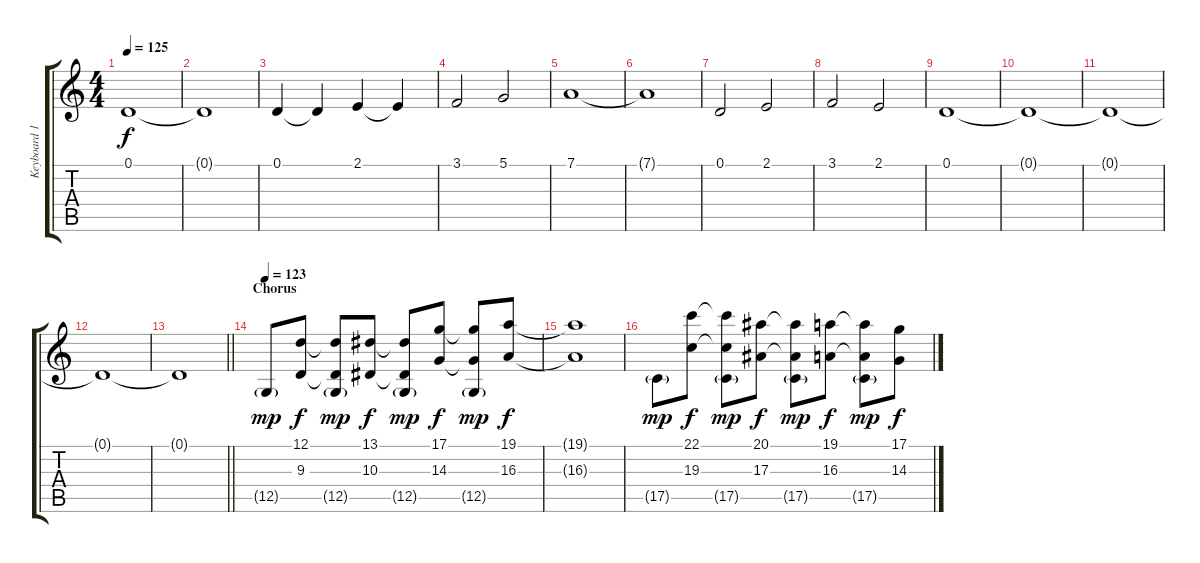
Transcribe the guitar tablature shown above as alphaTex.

\track ("Keyboard 1" "Keyboard 1") {instrument acousticgrandpiano}
\staff {score tabs}
\tuning (D4 A3 F3 C3 G2 D2) {hide}
\ts (4 4)
\tempo 125
\clef g2
\ks c
0.1.1{dy f} |
0.1{t}.1 |
0.1.4 0.1{t}.4 2.1.4 2.1{t}.4 |
3.1.2 5.1.2 |
7.1.1 |
7.1{t}.1 |
0.1.2 2.1.2 |
3.1.2 2.1.2 |
0.1.1{volume 10} |
0.1{t}.1 |
0.1{t}.1 |
0.1{t}.1 |
\barLineRight lightlight
0.1{t}.1 |
\section ("" "Chorus")
\tempo 123
12.5{g}.8{dy mp volume 16 instrument electricgrandpiano} (12.1 9.3).8{dy f} (12.1{t} 9.3{t} 12.5{g}).8{dy mp} (13.1 10.3).8{dy f} (13.1{t} 10.3{t} 12.5{g}).8{dy mp} (17.1 14.3).8{dy f} (17.1{t} 14.3{t} 12.5{g}).8{dy mp} (19.1 16.3).8{dy f} |
(19.1{t} 16.3{t}).1 |
17.5{g}.8{dy mp} (22.1 19.3).8{dy f} (22.1{t} 19.3{t} 17.5{g}).8{dy mp} (20.1 17.3).8{dy f} (20.1{t} 17.3{t} 17.5{g}).8{dy mp} (19.1 16.3).8{dy f} (19.1{t} 16.3{t} 17.5{g}).8{dy mp} (17.1 14.3).8{dy f}
